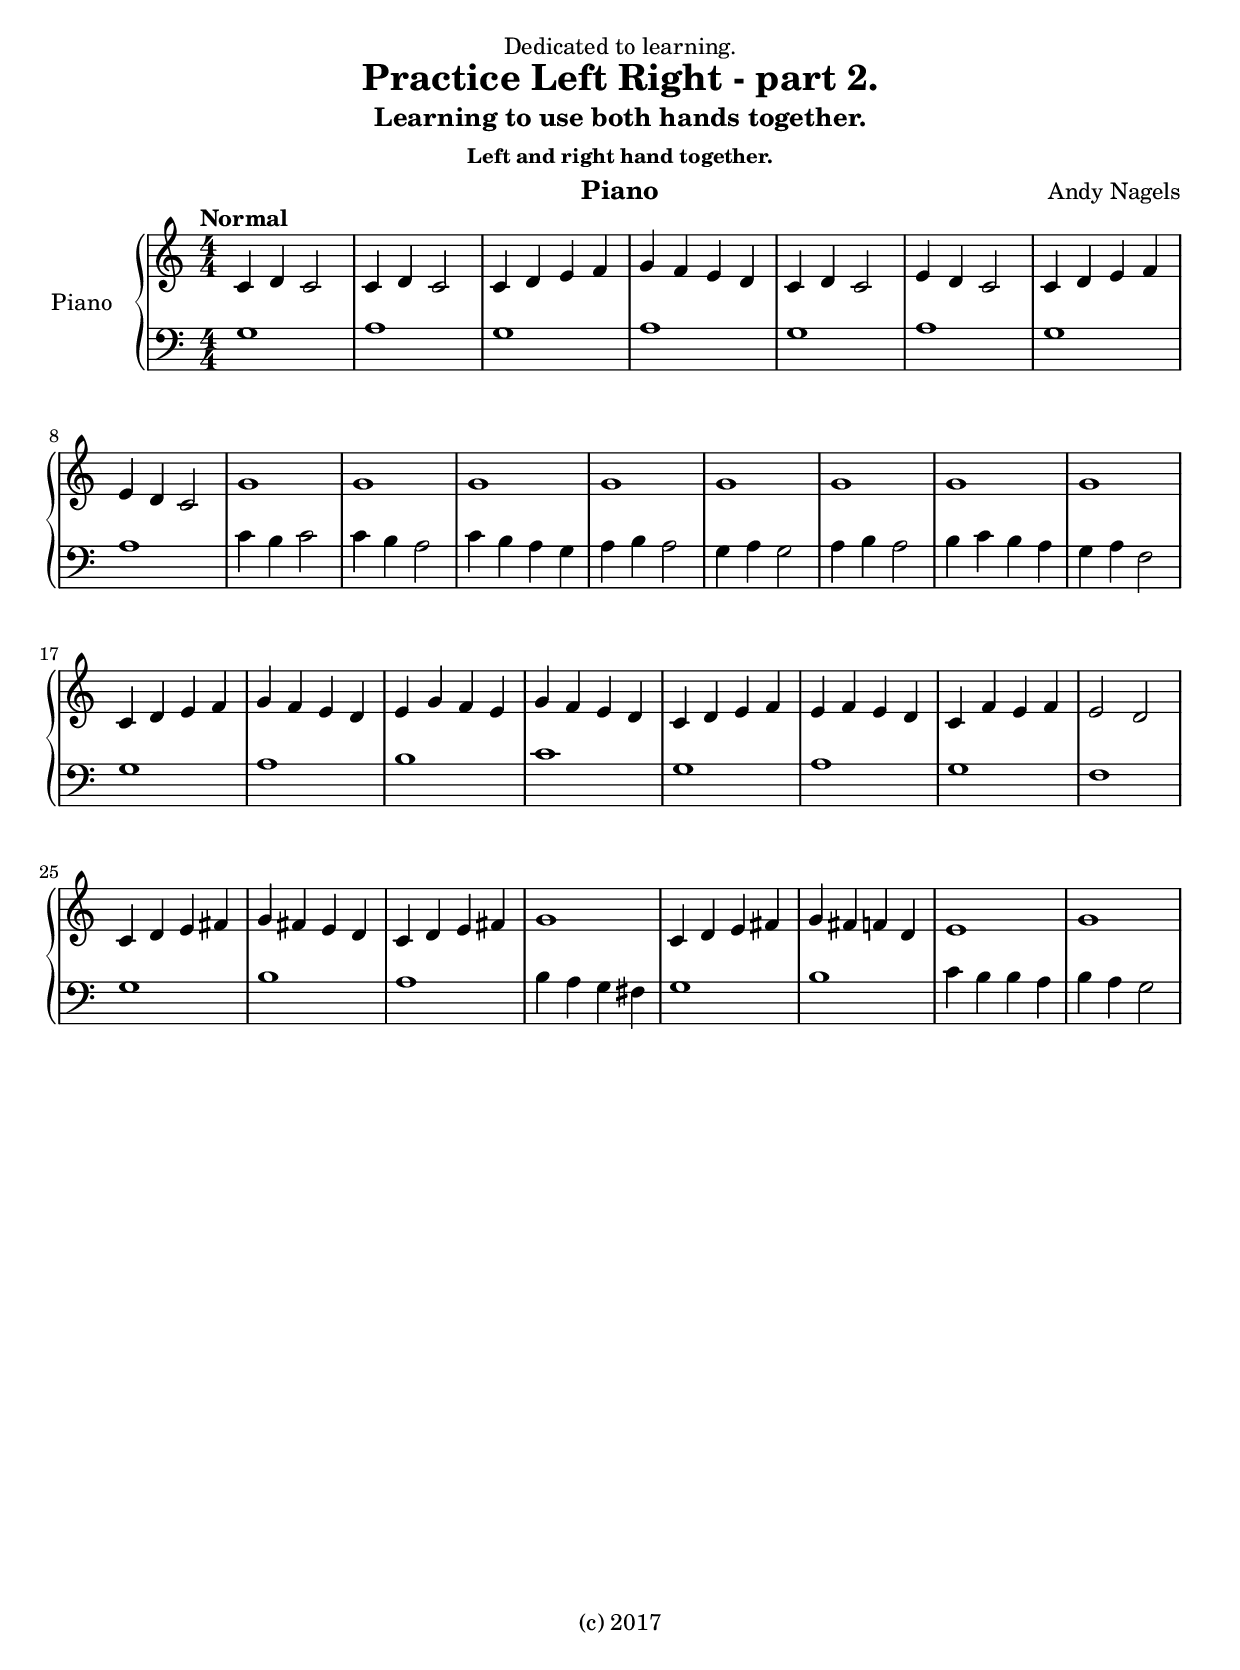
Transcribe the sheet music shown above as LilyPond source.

\version "2.18.2"

% Score

\header {
  dedication = "Dedicated to learning."
  title = "Practice Left Right - part 2."
  subtitle = "Learning to use both hands together."
  subsubtitle = "Left and right hand together."
  instrument = "Piano"
  composer = "Andy Nagels"
  arranger = ""
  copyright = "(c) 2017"
}

global = {
  \key c \major
  \numericTimeSignature
  \time 4/4
  \tempo "Normal"
}

\paper {
  #(set-paper-size "a4")
  #(define bottom-margin (* 2 cm))
}

\version "2.18.2"

% Instrument definitions

\language "english"

%------- TREBLE -------
pianoTrebleA = {
  \relative c' {
    c4 d c2 | % m0
    c4 d c2 | % m1
    c4 d e f | % m2
    g4 f e d | % m3
  }
}

pianoTrebleB = {
  \relative c' {
    c4 d c2 | % m4
    e4 d c2 | % m5
    c4 d e f | % m6
    e4 d c2 | % m7
  }
}

pianoTrebleC = {
  \relative c' {
    g'1 | % m8
    g1 | % m9
    g1 | % m10
    g1 | % m11
  }
}

pianoTrebleD = {
  \relative c' {
    g'1 | % m12
    g1 | % m13
    g1 | % m14
    g1 | % m15
  }
}

pianoTrebleE = {
  \relative c' {
    c4 d e f | % m16
    g4 f e d | % m17
    e4 g f e | % m18
    g4 f e d | % m19
  }
}

pianoTrebleF = {
  \relative c' {
    c4 d e f | % m20
    e4 f e d | % m21
    c4 f e f | % m22
    e2 d2 | % m23
  }
}

pianoTrebleG = {
  \relative c' {
    c4 d e fs | % m24
    g4 fs e d | % m25
    c4 d e fs | % m26
    g1 | % m27
  }
}

pianoTrebleH = {
  \relative c' {
    c4 d e fs | % m28
    g4 fs f d | % m29
    e1 | % m30
    g1 | % m31
  }
}
%------- /TREBLE -------

%------- BASS -------
pianoBassA = {
  \clef bass
  \relative c' {
    g1 | % m0
    a1 | % m1
    g1 | % m2
    a1 | % m3
  }
}

pianoBassB = {
  \clef bass
  \relative c' {
    g1 | % m4
    a1 | % m5
    g1 | % m6
    a1 | % m7
  }
}

pianoBassC = {
  \clef bass
  \relative c' {
    c4 b c2 | % m8
    c4 b a2 | % m9
    c4 b a g | % m10
    a4 b a2 | % m11
  }
}

pianoBassD = {
  \clef bass
  \relative c' {
    g4 a4 g2 | % m12
    a4 b a2 | % m13
    b4 c b a | % m14
    g4 a4 f2 | % m15
  }
}

pianoBassE = {
  \clef bass
  \relative c' {
    g1 | % m16
    a1 | % m17
    b1 | % m18
    c1 | % m19
  }
}

pianoBassF = {
  \clef bass
  \relative c' {
    g1 | % m20
    a1 | % m21
    g1 | % m22
    f1 | % m23
  }
}

pianoBassG = {
  \clef bass
  \relative c' {
    g1 | % m24
    b1 | % m25
    a1 | % m26
    b4 a g fs | % m27
  }
}

pianoBassH = {
  \clef bass
  \relative c' {
    g1 | % m28
    b1 | % m29
    c4 b b a | % m30
    b4 a g2 | % m31
  }
}
%------- /BASS -------


\score {
  \new PianoStaff <<
    \set PianoStaff.instrumentName = #"Piano  "
    \new Staff {
      \global
       \pianoTrebleA
       \pianoTrebleB
       \pianoTrebleC
       \pianoTrebleD
       \pianoTrebleE
       \pianoTrebleF
       \pianoTrebleG
       \pianoTrebleH
    }
    \new Staff {
      \global
      \pianoBassA
      \pianoBassB
      \pianoBassC
      \pianoBassD
      \pianoBassE
      \pianoBassF
      \pianoBassG
      \pianoBassH
    }
  >>
  \layout {
    %#(layout-set-staff-size 16)
  }
  \midi {midiInstrument = "piano"}
}
